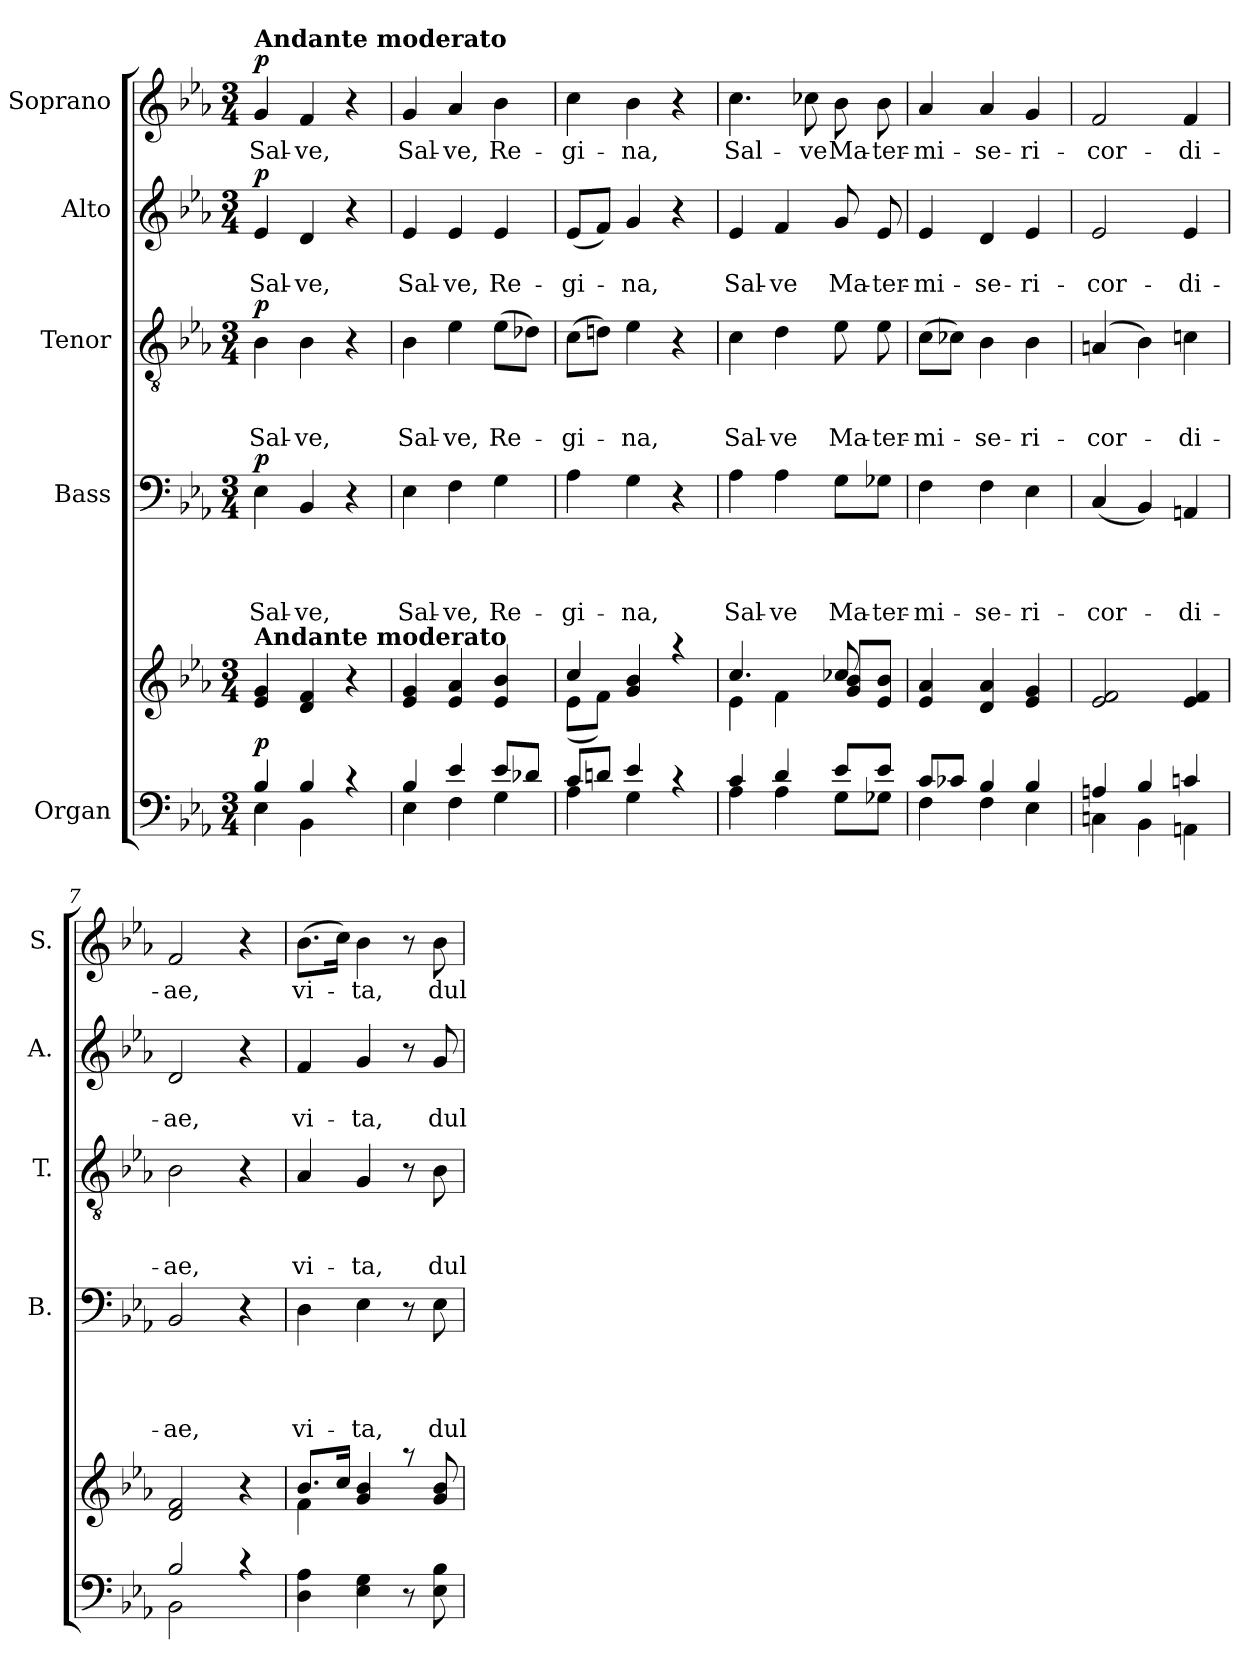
**kern	**kern	**dynam	**kern	**text	**text	**text	**text	**dynam	**kern	**text	**text	**text	**dynam	**kern	**text	**text	**dynam	**kern	**text	**dynam
*part5	*part5	*part5	*part4	*part4	*part4	*part4	*part4	*part4	*part3	*part3	*part3	*part3	*part3	*part2	*part2	*part2	*part2	*part1	*part1	*part1
*staff6	*staff5	*staff5/6	*staff4	*staff4	*staff4	*staff4	*staff4	*staff4	*staff3	*staff3	*staff3	*staff3	*staff3	*staff2	*staff2	*staff2	*staff2	*staff1	*staff1	*staff1
*I"Organ	*	*	*I"Bass	*	*	*	*	*	*I"Tenor	*	*	*	*	*I"Alto	*	*	*	*I"Soprano	*	*
*	*	*	*I'B.	*	*	*	*	*	*I'T.	*	*	*	*	*I'A.	*	*	*	*I'S.	*	*
*clefF4	*clefG2	*	*clefF4	*	*	*	*	*	*clefGv2	*	*	*	*	*clefG2	*	*	*	*clefG2	*	*
*k[b-e-a-]	*k[b-e-a-]	*	*k[b-e-a-]	*	*	*	*	*	*k[b-e-a-]	*	*	*	*	*k[b-e-a-]	*	*	*	*k[b-e-a-]	*	*
*E-:	*E-:	*	*E-:	*	*	*	*	*	*E-:	*	*	*	*	*E-:	*	*	*	*E-:	*	*
*M3/4	*M3/4	*	*M3/4	*	*	*	*	*	*M3/4	*	*	*	*	*M3/4	*	*	*	*M3/4	*	*
=1	=1	=1	=1	=1	=1	=1	=1	=1	=1	=1	=1	=1	=1	=1	=1	=1	=1	=1	=1	=1
*^	*	*	*	*	*	*	*	*	*	*	*	*	*	*	*	*	*	*	*	*
!	!	!	!	!	!	!	!	!	!	!	!	!	!	!	!	!	!	!	!LO:TX:a:B:t=Andante moderato	!	!
!	!	!LO:TX:a:B:t=Andante moderato	!	!	!	!	!	!	!	!	!	!	!	!	!	!	!	!	!	!	!
!	!	!	!LO:DY:a=2	!	!	!	!	!LO:LY:b	!LO:DY:a	!	!	!	!LO:LY:b	!LO:DY:a	!	!	!LO:LY:b	!LO:DY:a	!	!LO:LY:b	!LO:DY:a
4B-/	4E-\	4e-/ 4g/	p	4E-\	.	.	.	Sal-	p	4B-\	.	.	Sal-	p	4e-/	.	Sal-	p	4g/	Sal-	p
!	!	!	!	!	!	!	!	!LO:LY:b	!	!	!	!	!LO:LY:b	!	!	!	!LO:LY:b	!	!	!LO:LY:b	!
4B-/	4BB-\	4d/ 4f/	.	4BB-/	.	.	.	-ve,	.	4B-\	.	.	-ve,	.	4d/	.	-ve,	.	4f/	-ve,	.
4rc	4ryy	4r	.	4r	.	.	.	.	.	4r	.	.	.	.	4r	.	.	.	4r	.	.
=2	=2	=2	=2	=2	=2	=2	=2	=2	=2	=2	=2	=2	=2	=2	=2	=2	=2	=2	=2	=2	=2
!	!	!	!	!	!	!	!	!LO:LY:b	!	!	!	!	!LO:LY:b	!	!	!	!LO:LY:b	!	!	!LO:LY:b	!
4B-/	4E-\	4e-/ 4g/	.	4E-\	.	.	.	Sal-	.	4B-\	.	.	Sal-	.	4e-/	.	Sal-	.	4g/	Sal-	.
!	!	!	!	!	!	!	!	!LO:LY:b	!	!	!	!	!LO:LY:b	!	!	!	!LO:LY:b	!	!	!LO:LY:b	!
4e-/	4F\	4e-/ 4a-/	.	4F\	.	.	.	-ve,	.	4e-\	.	.	-ve,	.	4e-/	.	-ve,	.	4a-/	-ve,	.
!	!	!	!	!	!	!	!	!LO:LY:b	!	!	!	!	!LO:LY:b	!	!	!	!LO:LY:b	!	!	!LO:LY:b	!
8e-/L	4G\	4e-/ 4b-/	.	4G\	.	.	.	Re-	.	(>8e-\L	.	.	Re-	.	4e-/	.	Re-	.	4b-\	Re-	.
8d-X/J	.	.	.	.	.	.	.	.	.	8d-X\J)	.	.	.	.	.	.	.	.	.	.	.
=3	=3	=3	=3	=3	=3	=3	=3	=3	=3	=3	=3	=3	=3	=3	=3	=3	=3	=3	=3	=3	=3
*	*	*^	*	*	*	*	*	*	*	*	*	*	*	*	*	*	*	*	*	*	*
!	!	!	!	!	!	!	!	!	!LO:LY:b	!	!	!	!	!LO:LY:b	!	!	!	!LO:LY:b	!	!	!LO:LY:b	!
8c/L	4A-\	4cc/	(<8e-\L	.	4A-\	.	.	.	-gi-	.	(>8c\L	.	.	-gi-	.	(<8e-/L	.	-gi-	.	4cc\	-gi-	.
8dn/J	.	.	8f\J)	.	.	.	.	.	.	.	8dn\J)	.	.	.	.	8f/J)	.	.	.	.	.	.
!	!	!	!	!	!	!	!	!	!LO:LY:b	!	!	!	!	!LO:LY:b	!	!	!	!LO:LY:b	!	!	!LO:LY:b	!
4e-/	4G\	4g/ 4b-/	2ryy	.	4G\	.	.	.	-na,	.	4e-\	.	.	-na,	.	4g/	.	-na,	.	4b-\	-na,	.
4rc	4ryy	4raa	.	.	4r	.	.	.	.	.	4r	.	.	.	.	4r	.	.	.	4r	.	.
=4	=4	=4	=4	=4	=4	=4	=4	=4	=4	=4	=4	=4	=4	=4	=4	=4	=4	=4	=4	=4	=4	=4
*	*	*	*^	*	*	*	*	*	*	*	*	*	*	*	*	*	*	*	*	*	*	*
!	!	!	!	!	!	!	!	!	!	!LO:LY:b	!	!	!	!	!LO:LY:b	!	!	!	!LO:LY:b	!	!	!LO:LY:b	!
4A-\	4c/	4.cc/	4e-\	2ryy	.	4A-\	.	.	.	Sal-	.	4c\	.	.	Sal-	.	4e-/	.	Sal-	.	4.cc\	Sal-	.
!	!	!	!	!	!	!	!	!	!	!LO:LY:b	!	!	!	!	!LO:LY:b	!	!	!	!LO:LY:b	!	!	!	!
4d/	4A-\	.	4f\	.	.	4A-\	.	.	.	-ve	.	4d\	.	.	-ve	.	4f/	.	-ve	.	.	.	.
!	!	!	!	!	!	!	!	!	!	!	!	!	!	!	!	!	!	!	!	!	!	!LO:LY:b	!
.	.	4.ryy	.	.	.	.	.	.	.	.	.	.	.	.	.	.	.	.	.	.	8cc-X\	-ve	.
!	!	!	!	!	!	!	!	!	!	!LO:LY:b	!	!	!	!	!LO:LY:b	!	!	!	!LO:LY:b	!	!	!LO:LY:b	!
8e-/L	8G\L	.	8cc-X/	8g/ 8b-/L	.	8G\L	.	.	.	Ma-	.	8e-\	.	.	Ma-	.	8g/	.	Ma-	.	8b-\	Ma-	.
!	!	!	!	!	!	!	!	!	!	!LO:LY:b	!	!	!	!	!LO:LY:b	!	!	!	!LO:LY:b	!	!	!LO:LY:b	!
8e-/J	8G-X\J	.	8ryy	8e-/ 8b-/J	.	8G-X\J	.	.	.	-ter-	.	8e-\	.	.	-ter-	.	8e-/	.	-ter-	.	8b-\	-ter-	.
=5	=5	=5	=5	=5	=5	=5	=5	=5	=5	=5	=5	=5	=5	=5	=5	=5	=5	=5	=5	=5	=5	=5	=5
!	!	!	!	!	!	!	!	!	!	!LO:LY:b	!	!	!	!	!LO:LY:b	!	!	!	!LO:LY:b	!	!	!LO:LY:b	!
*	*	*v	*v	*v	*	*	*	*	*	*	*	*	*	*	*	*	*	*	*	*	*	*	*
8c/L	4F\	4e-/ 4a-/	.	4F\	.	.	.	-mi-	.	(>8c\L	.	.	-mi-	.	4e-/	.	-mi-	.	4a-/	-mi-	.
8c-X/J	.	.	.	.	.	.	.	.	.	8c-X\J)	.	.	.	.	.	.	.	.	.	.	.
!	!	!	!	!	!	!	!	!LO:LY:b	!	!	!	!	!LO:LY:b	!	!	!	!LO:LY:b	!	!	!LO:LY:b	!
4B-/	4F\	4d/ 4a-/	.	4F\	.	.	.	-se-	.	4B-\	.	.	-se-	.	4d/	.	-se-	.	4a-/	-se-	.
!	!	!	!	!	!	!	!	!LO:LY:b	!	!	!	!	!LO:LY:b	!	!	!	!LO:LY:b	!	!	!LO:LY:b	!
4B-/	4E-\	4e-/ 4g/	.	4E-\	.	.	.	-ri-	.	4B-\	.	.	-ri-	.	4e-/	.	-ri-	.	4g/	-ri-	.
!!LO:LB:g=z
=6	=6	=6	=6	=6	=6	=6	=6	=6	=6	=6	=6	=6	=6	=6	=6	=6	=6	=6	=6	=6	=6
!	!	!	!	!	!	!	!	!LO:LY:b	!	!	!	!	!LO:LY:b	!	!	!	!LO:LY:b	!	!	!LO:LY:b	!
4An/	4Cn\	2e-/ 2f/	.	(<4C/	.	.	.	-cor-	.	(4An/	.	.	-cor-	.	2e-/	.	-cor-	.	2f/	-cor-	.
4B-/	4BB-\	.	.	4BB-/)	.	.	.	.	.	4B-\)	.	.	.	.	.	.	.	.	.	.	.
!	!	!	!	!	!	!	!	!LO:LY:b	!	!	!	!	!LO:LY:b	!	!	!	!LO:LY:b	!	!	!LO:LY:b	!
4cn/	4AAn\	4e-/ 4f/	.	4AAn/	.	.	.	-di-	.	4cn\	.	.	-di-	.	4e-/	.	-di-	.	4f/	-di-	.
=7	=7	=7	=7	=7	=7	=7	=7	=7	=7	=7	=7	=7	=7	=7	=7	=7	=7	=7	=7	=7	=7
!	!	!	!	!	!	!	!	!LO:LY:b	!	!	!	!	!LO:LY:b	!	!	!	!LO:LY:b	!	!	!LO:LY:b	!
2B-/	2BB-\	2d/ 2f/	.	2BB-/	.	.	.	-ae,	.	2B-\	.	.	-ae,	.	2d/	.	-ae,	.	2f/	-ae,	.
4rc	4ryy	4r	.	4r	.	.	.	.	.	4r	.	.	.	.	4r	.	.	.	4r	.	.
=8	=8	=8	=8	=8	=8	=8	=8	=8	=8	=8	=8	=8	=8	=8	=8	=8	=8	=8	=8	=8	=8
*	*	*^	*	*	*	*	*	*	*	*	*	*	*	*	*	*	*	*	*	*	*
!	!	!	!	!	!	!	!	!	!LO:LY:b	!	!	!	!	!LO:LY:b	!	!	!	!LO:LY:b	!	!	!LO:LY:b	!
*v	*v	*	*	*	*	*	*	*	*	*	*	*	*	*	*	*	*	*	*	*	*	*
4D\ 4A-\	8.b-/L	4f\	.	4D\	.	.	.	vi-	.	4A-/	.	.	vi-	.	4f/	.	vi-	.	(>8.b-\L	vi-	.
.	16cc/Jk	.	.	.	.	.	.	.	.	.	.	.	.	.	.	.	.	.	16cc\Jk)	.	.
!	!	!	!	!	!	!	!	!LO:LY:b	!	!	!	!	!LO:LY:b	!	!	!	!LO:LY:b	!	!	!LO:LY:b	!
4E-\ 4G\	4g/ 4b-/	2ryy	.	4E-\	.	.	.	-ta,	.	4G/	.	.	-ta,	.	4g/	.	-ta,	.	4b-\	-ta,	.
8r	8raa	.	.	8r	.	.	.	.	.	8r	.	.	.	.	8r	.	.	.	8r	.	.
!	!	!	!	!	!	!	!	!LO:LY:b	!	!	!	!	!LO:LY:b	!	!	!	!LO:LY:b	!	!	!LO:LY:b	!
8E-\ 8B-\	8g/ 8b-/	.	.	8E-\	.	.	.	dul-	.	8B-\	.	.	dul-	.	8g/	.	dul-	.	8b-\	dul-	.
*	*v	*v	*	*	*	*	*	*	*	*	*	*	*	*	*	*	*	*	*	*	*
=	=	=	=	=	=	=	=	=	=	=	=	=	=	=	=	=	=	=	=	=
*-	*-	*-	*-	*-	*-	*-	*-	*-	*-	*-	*-	*-	*-	*-	*-	*-	*-	*-	*-	*-
